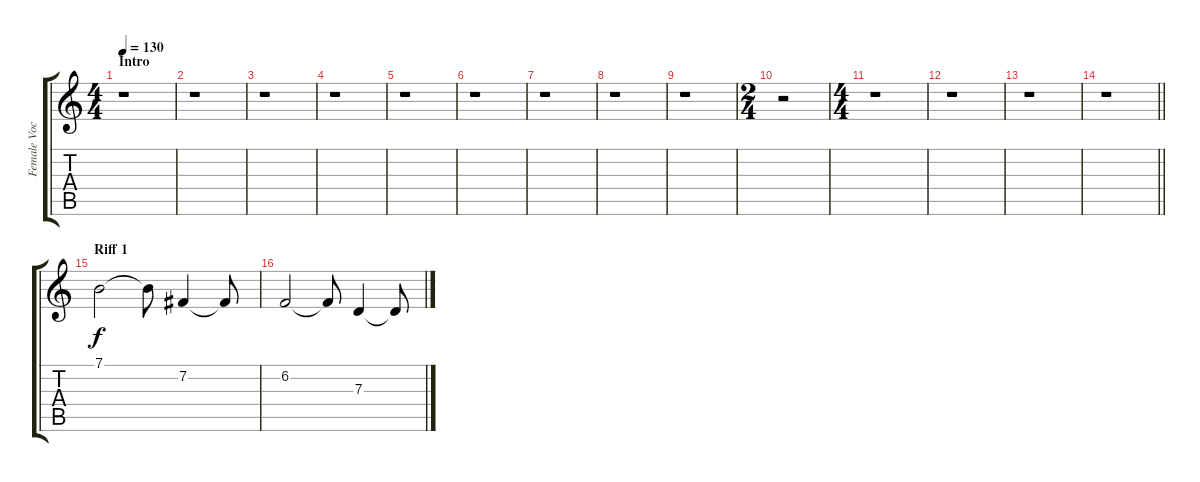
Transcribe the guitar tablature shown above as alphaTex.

\track ("Female Vocals" "Female Voc") {instrument lead6voice}
\staff {score tabs}
\tuning (E4 B3 G3 D3 A2 E2) {hide}
\ts (4 4)
\section ("" "Intro")
\tempo 130
\clef g2
\ks c
r.1{dy f instrument lead6voice} |
r.1 |
r.1 |
r.1 |
r.1 |
r.1 |
r.1 |
r.1 |
r.1 |
\ts (2 4)
r.2 |
\ts (4 4)
r.1 |
r.1 |
r.1 |
\barLineRight lightlight
r.1 |
\section ("" "Riff 1")
7.1.2 7.1{t}.8 7.2.4 7.2{t}.8 |
6.2.2 6.2{t}.8 7.3.4 7.3{t}.8
